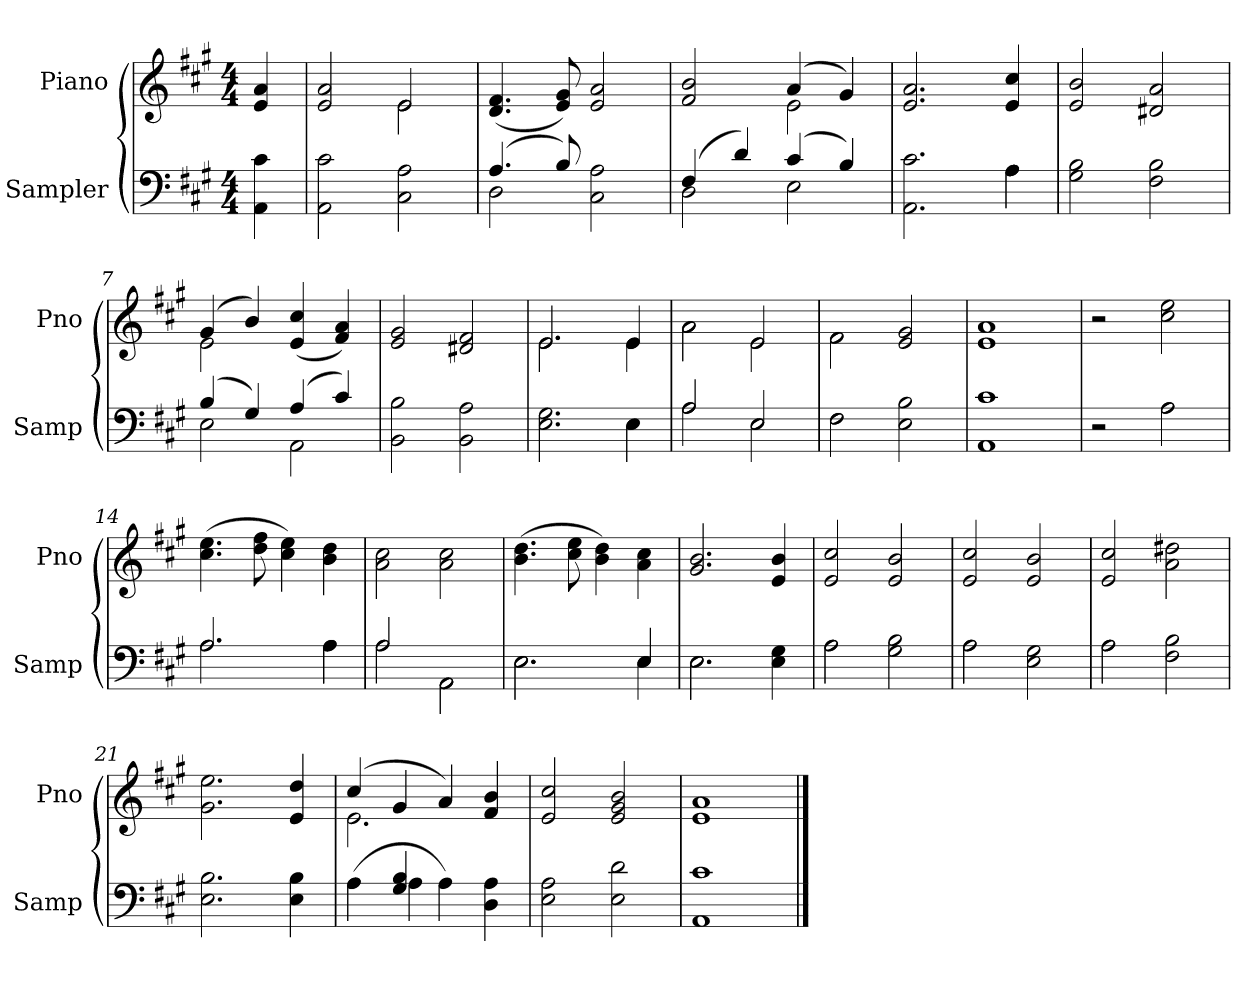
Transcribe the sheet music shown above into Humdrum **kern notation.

**kern	**kern
*part2	*part1
*staff2	*staff1
*I"Sampler	*I"Piano
*I'Samp	*I'Pno
*clefF4	*clefG2
*k[f#c#g#]	*k[f#c#g#]
*A:	*A:
*M4/4	*M4/4
=1	=1
4AA 4c#	4e 4a
=2	=2
*	*^
2AA 2c#	2e 2a	2ryy
2C# 2A	2e/	2e
*	*v	*v
=3	=3
*^	*
(4.A/	2D	(4.d 4.f#
8B/)	.	8e 8g#)
2C# 2A	2ryy	2e 2a
=4	=4	=4
*	*	*^
(4F#/	2D	2f# 2b	2ryy
4d/)	.	.	.
(4c#/	2E	(4a/	2e
4B/)	.	4g#/)	.
*	*	*v	*v
=5	=5	=5
2.AA 2.c#	2.ryy	2.e 2.a
4A\	4A	4e 4cc#
*v	*v	*
=6	=6
2G# 2B	2e 2b
2F# 2B	2d#X 2a
=7	=7
*^	*^
(4B/	2E	(4g#/	2e
4G#/)	.	4b/)	.
(4A/	2AA	(4e 4cc#	2ryy
4c#/)	.	4f# 4a)	.
*v	*v	*	*
*	*v	*v
=8	=8
2BB 2B	2e 2g#
2BB 2A	2d#X 2f#
=9	=9
*^	*^
2.E 2.G#	2.ryy	2.e/	2.e
4E\	4E	4e/	4e
=10	=10	=10	=10
2A/	2A	2a\	2a
2E/	2E	2e/	2e
=11	=11	=11	=11
2F#\	2F#	2f#\	2f#
2E 2B	2ryy	2e 2g#	2ryy
*v	*v	*	*
*	*v	*v
=12	=12
1AA 1c#	1e 1a
=13	=13
*^	*
2r	2ryy	2r
2A\	2A	2cc# 2ee
=14	=14	=14
2.A/	2.A	(4.cc# 4.ee
.	.	8dd 8ff#
.	.	4cc# 4ee)
4A\	4A	4b 4dd
=15	=15	=15
2A/	2A	2a 2cc#
2AA\	2AA	2a 2cc#
=16	=16	=16
2.E\	2.E	(4.b 4.dd
.	.	8cc# 8ee
.	.	4b 4dd)
4E/	4E	4a 4cc#
=17	=17	=17
2.E\	2.E	2.g# 2.b
4E 4G#	4ryy	4e 4b
=18	=18	=18
2A\	2A	2e 2cc#
2G# 2B	2ryy	2e 2b
=19	=19	=19
2A\	2A	2e 2cc#
2E 2G#	2ryy	2e 2b
=20	=20	=20
2A\	2A	2e 2cc#
2F# 2B	2ryy	2a 2dd#X
*v	*v	*
=21	=21
2.E 2.B	2.g# 2.ee
4E 4B	4e 4dd
=22	=22
*^	*^
(4A\	4A	(4cc#/	2.e
4G# 4B	4A	4g#/	.
4A\)	2ryy	4a/)	.
4D 4A	.	4f# 4b	4ryy
*v	*v	*	*
*	*v	*v
=23	=23
2E 2A	2e 2cc#
2E 2d	2e 2g# 2b
=24	=24
1AA 1c#	1e 1a
==	==
*-	*-
